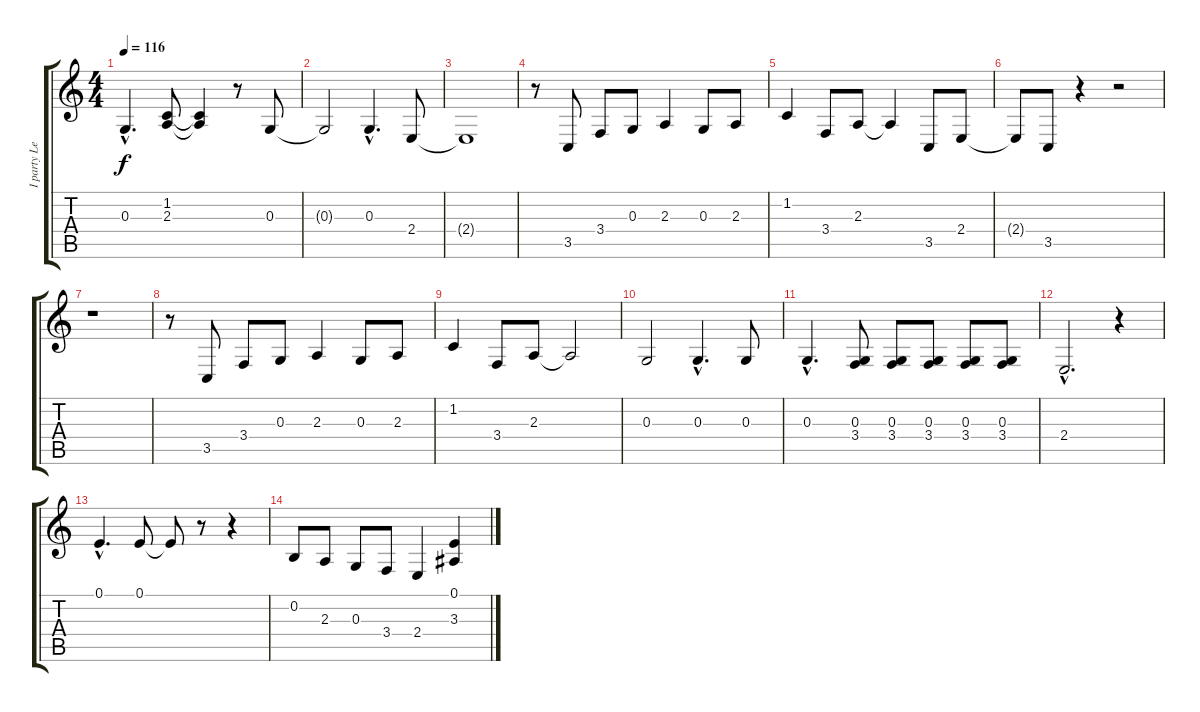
\track ("I party Left Hand" "I party Le") {instrument acousticgrandpiano}
\staff {score tabs}
\tuning (E4 B3 G3 D3 A2 E2) {hide}
\ts (4 4)
\tempo 116
\clef g2
\ks c
0.3{hac}.4{d dy f} (1.2 2.3).8 (1.2{t} 2.3{t}).4 r.8 0.3.8 |
0.3{t}.2 0.3{hac}.4{d} 2.4.8 |
2.4{t}.1 |
r.8 3.5.8 3.4.8 0.3.8 2.3.4 0.3.8 2.3.8 |
1.2.4 3.4.8 2.3.8 2.3{t}.4 3.5.8 2.4.8 |
2.4{t}.8 3.5.8 r.4 r.2 |
r.1 |
r.8 3.5.8 3.4.8 0.3.8 2.3.4 0.3.8 2.3.8 |
1.2.4 3.4.8 2.3.8 2.3{t}.2 |
0.3.2 0.3{hac}.4{d} 0.3.8 |
0.3{hac}.4{d} (0.3 3.4).8 (0.3 3.4).8 (0.3 3.4).8 (0.3 3.4).8 (0.3 3.4).8 |
2.4{hac}.2{d} r.4 |
0.1{hac}.4{d} 0.1.8 0.1{t}.8 r.8 r.4 |
0.2.8 2.3.8 0.3.8 3.4.8 2.4.4 (0.1 3.3).4
